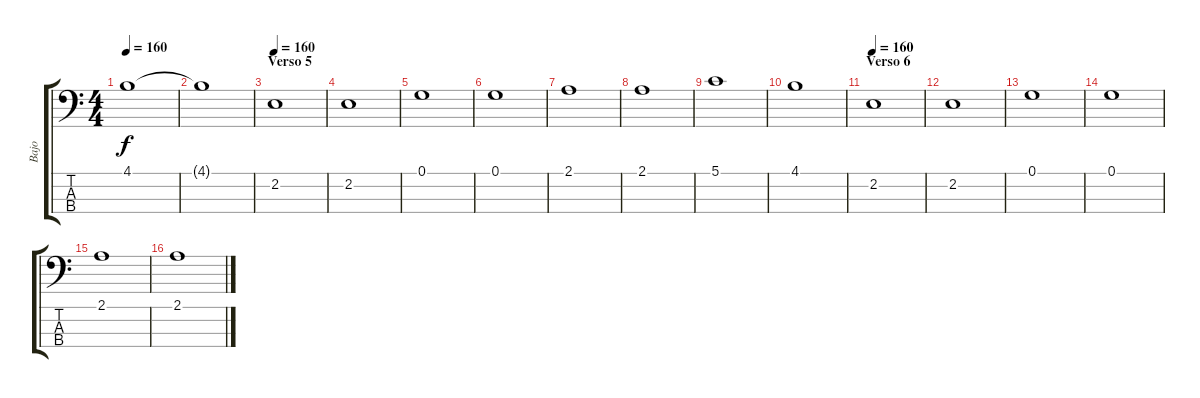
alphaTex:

\track ("Bajo" "Bajo") {instrument electricbassfinger}
\staff {score tabs}
\tuning (G2 D2 A1 E1) {hide}
\ts (4 4)
\tempo 160
\clef f4
\ks c
4.1{t}.1{dy f} |
4.1{t}.1 |
\section ("" "Verso 5")
\tempo 160
2.2.1 |
2.2.1 |
0.1.1 |
0.1.1 |
2.1.1 |
2.1.1 |
5.1.1 |
4.1.1 |
\section ("" "Verso 6")
\tempo 160
2.2.1 |
2.2.1 |
0.1.1 |
0.1.1 |
2.1.1 |
2.1.1
